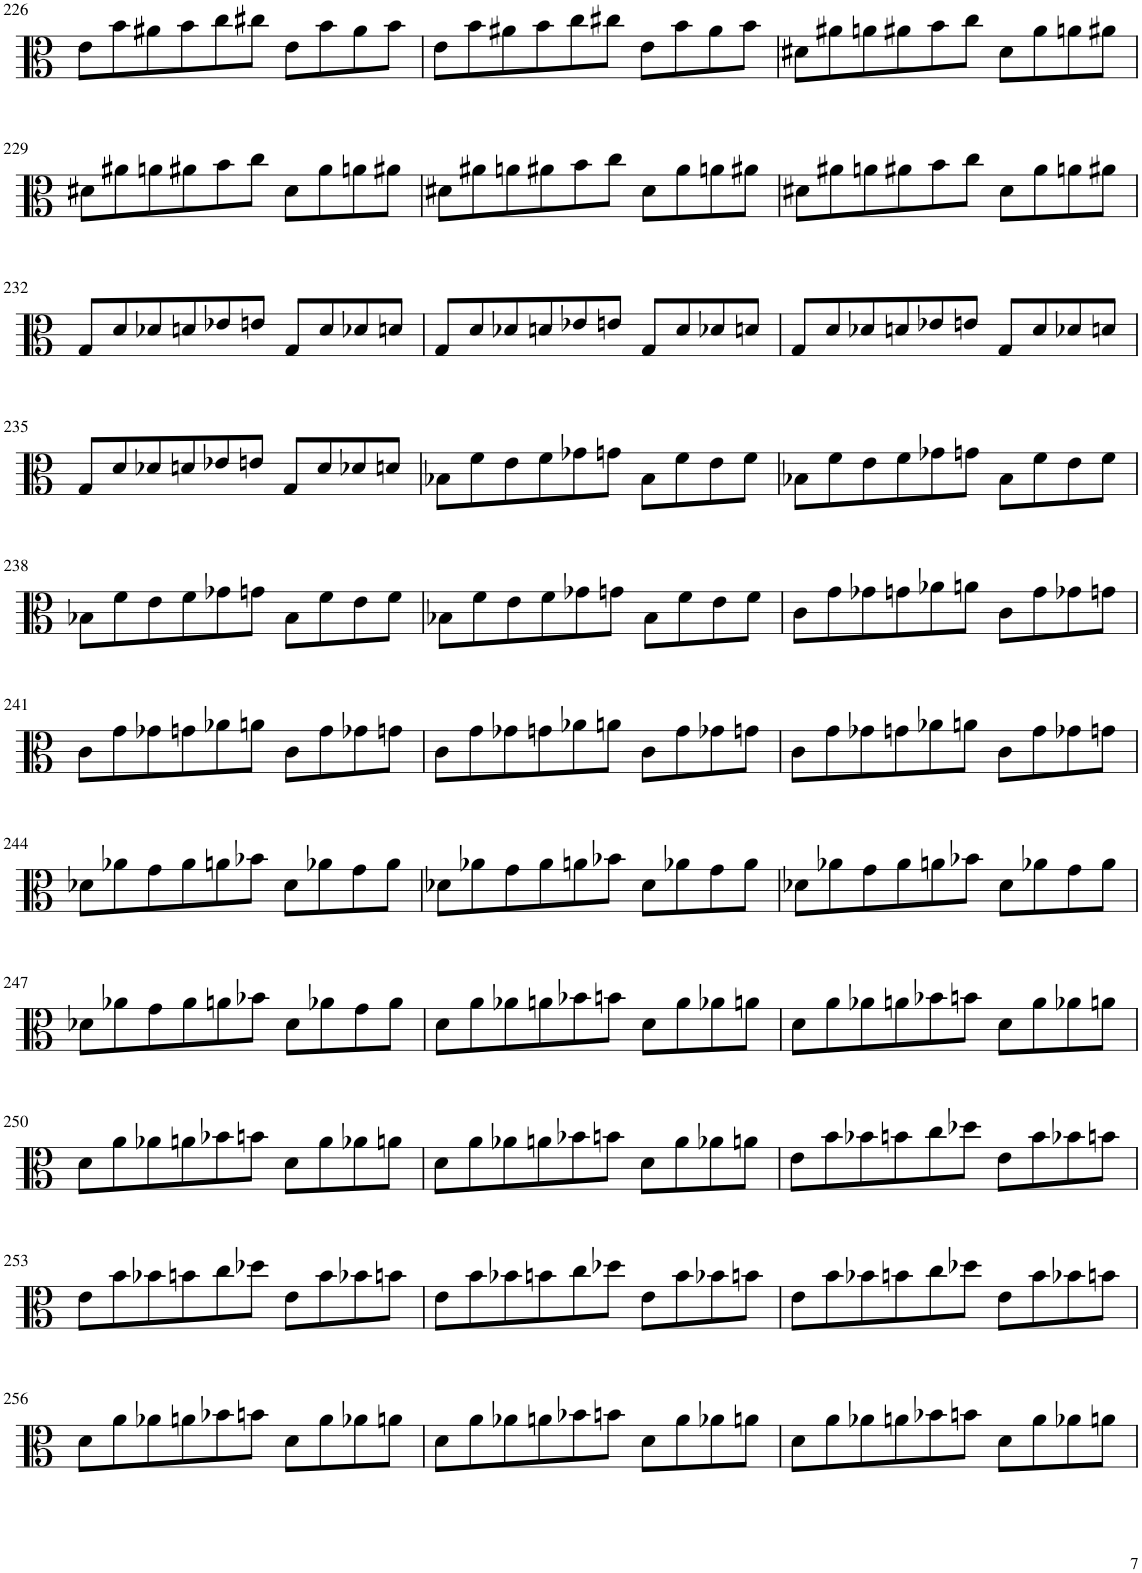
**kern
*part1
*staff1
*I"Viola
*I'Vla.
!!LO:PB:g=z
*clefC3
*k[]
*M5/4
=226
8e\L
8b\
8a#X\
8b\
8cc\
8cc#X\J
8e\L
8b\
8a#\
8b\J
=227
8e\L
8b\
8a#X\
8b\
8cc\
8cc#X\J
8e\L
8b\
8a#\
8b\J
=228
8d#X\L
8a#X\
8an\
8a#X\
8b\
8cc\J
8d#\L
8a#\
8an\
8a#X\J
!!LO:LB:g=z
=229
8d#X\L
8a#X\
8an\
8a#X\
8b\
8cc\J
8d#\L
8a#\
8an\
8a#X\J
=230
8d#X\L
8a#X\
8an\
8a#X\
8b\
8cc\J
8d#\L
8a#\
8an\
8a#X\J
=231
8d#X\L
8a#X\
8an\
8a#X\
8b\
8cc\J
8d#\L
8a#\
8an\
8a#X\J
!!LO:LB:g=z
=232
8G/L
8d/
8d-X/
8dn/
8e-X/
8en/J
8G/L
8d/
8d-X/
8dn/J
=233
8G/L
8d/
8d-X/
8dn/
8e-X/
8en/J
8G/L
8d/
8d-X/
8dn/J
=234
8G/L
8d/
8d-X/
8dn/
8e-X/
8en/J
8G/L
8d/
8d-X/
8dn/J
!!LO:LB:g=z
=235
8G/L
8d/
8d-X/
8dn/
8e-X/
8en/J
8G/L
8d/
8d-X/
8dn/J
=236
8B-X\L
8f\
8e\
8f\
8g-X\
8gn\J
8B-\L
8f\
8e\
8f\J
=237
8B-X\L
8f\
8e\
8f\
8g-X\
8gn\J
8B-\L
8f\
8e\
8f\J
!!LO:LB:g=z
=238
8B-X\L
8f\
8e\
8f\
8g-X\
8gn\J
8B-\L
8f\
8e\
8f\J
=239
8B-X\L
8f\
8e\
8f\
8g-X\
8gn\J
8B-\L
8f\
8e\
8f\J
=240
8c\L
8g\
8g-X\
8gn\
8a-X\
8an\J
8c\L
8g\
8g-X\
8gn\J
!!LO:LB:g=z
=241
8c\L
8g\
8g-X\
8gn\
8a-X\
8an\J
8c\L
8g\
8g-X\
8gn\J
=242
8c\L
8g\
8g-X\
8gn\
8a-X\
8an\J
8c\L
8g\
8g-X\
8gn\J
=243
8c\L
8g\
8g-X\
8gn\
8a-X\
8an\J
8c\L
8g\
8g-X\
8gn\J
!!LO:LB:g=z
=244
8d-X\L
8a-X\
8g\
8a-\
8an\
8b-X\J
8d-\L
8a-X\
8g\
8a-\J
=245
8d-X\L
8a-X\
8g\
8a-\
8an\
8b-X\J
8d-\L
8a-X\
8g\
8a-\J
=246
8d-X\L
8a-X\
8g\
8a-\
8an\
8b-X\J
8d-\L
8a-X\
8g\
8a-\J
!!LO:LB:g=z
=247
8d-X\L
8a-X\
8g\
8a-\
8an\
8b-X\J
8d-\L
8a-X\
8g\
8a-\J
=248
8d\L
8a\
8a-X\
8an\
8b-X\
8bn\J
8d\L
8a\
8a-X\
8an\J
=249
8d\L
8a\
8a-X\
8an\
8b-X\
8bn\J
8d\L
8a\
8a-X\
8an\J
!!LO:LB:g=z
=250
8d\L
8a\
8a-X\
8an\
8b-X\
8bn\J
8d\L
8a\
8a-X\
8an\J
=251
8d\L
8a\
8a-X\
8an\
8b-X\
8bn\J
8d\L
8a\
8a-X\
8an\J
=252
8e\L
8b\
8b-X\
8bn\
8cc\
8dd-X\J
8e\L
8b\
8b-X\
8bn\J
!!LO:LB:g=z
=253
8e\L
8b\
8b-X\
8bn\
8cc\
8dd-X\J
8e\L
8b\
8b-X\
8bn\J
=254
8e\L
8b\
8b-X\
8bn\
8cc\
8dd-X\J
8e\L
8b\
8b-X\
8bn\J
=255
8e\L
8b\
8b-X\
8bn\
8cc\
8dd-X\J
8e\L
8b\
8b-X\
8bn\J
!!LO:LB:g=z
=256
8d\L
8a\
8a-X\
8an\
8b-X\
8bn\J
8d\L
8a\
8a-X\
8an\J
=257
8d\L
8a\
8a-X\
8an\
8b-X\
8bn\J
8d\L
8a\
8a-X\
8an\J
=258
8d\L
8a\
8a-X\
8an\
8b-X\
8bn\J
8d\L
8a\
8a-X\
8an\J
=
*-
